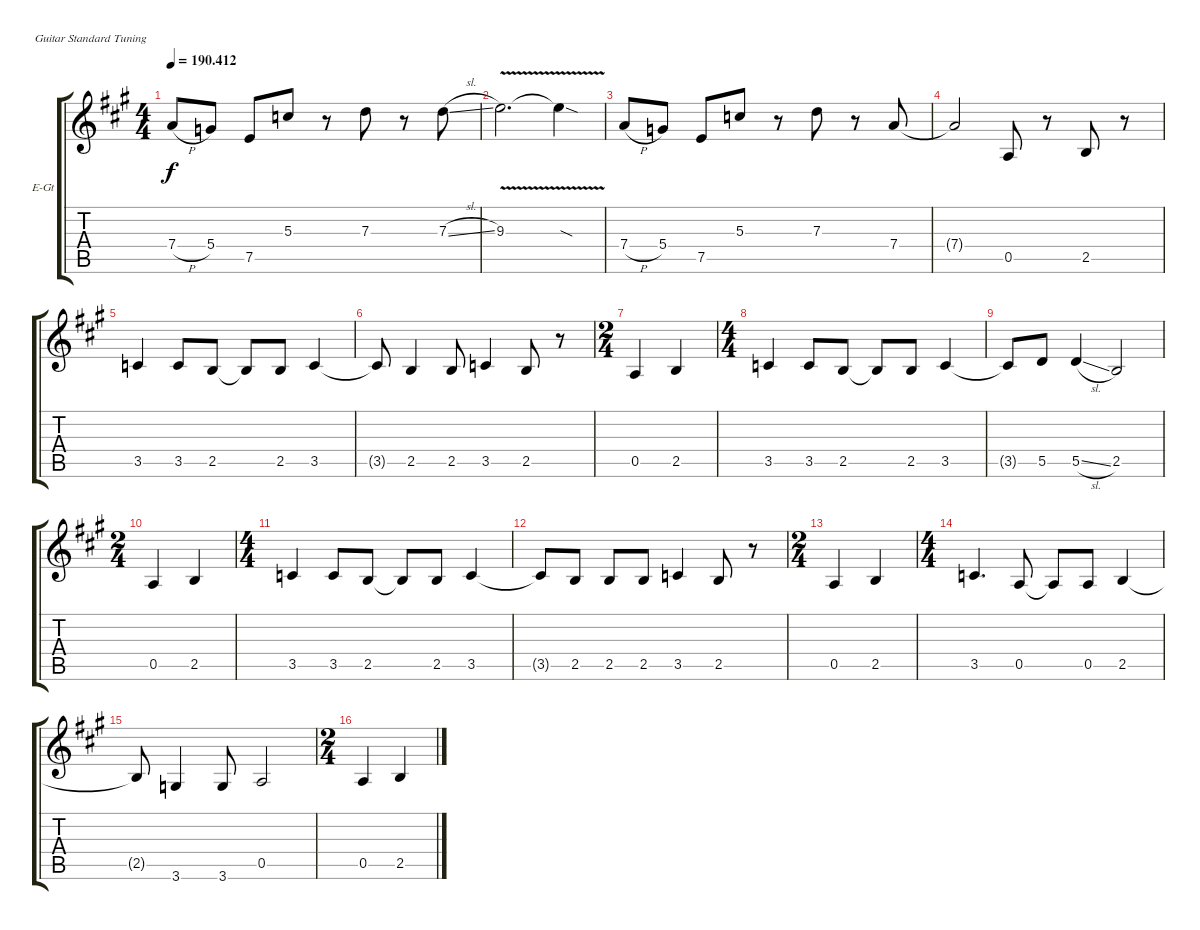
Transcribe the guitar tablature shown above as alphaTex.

\defaultSystemsLayout 4
\bracketExtendMode groupsimilarinstruments
\firstSystemTrackNameOrientation horizontal
\otherSystemsTrackNameOrientation horizontal
\track ("Gtr. 3 (elec.)" "E-Gt") {instrument electricguitarclean}
\staff {score tabs}
\tuning (E4 B3 G3 D3 A2 E2)
\ts (4 4)
\tempo
190.412
\accidentals auto
\clef g2
\ottava regular
\simile none
\ks a
7.4{h}.8{dy f} 5.4.8 7.5.8 5.3.8 r.8 7.3.8 r.8 7.3{sl}.8 |
9.3{v}.2{d} 9.3{sod t}.4 |
7.4{h}.8 5.4.8 7.5.8 5.3.8 r.8 7.3.8 r.8 7.4.8 |
7.4{t}.2 0.5.8 r.8 2.5.8 r.8 |
3.5.4 3.5.8 2.5.8 2.5{t}.8 2.5.8 3.5.4 |
3.5{t}.8 2.5.4 2.5.8 3.5.4 2.5.8 r.8 |
\ts (2 4)
0.5.4 2.5.4 |
\ts (4 4)
3.5.4 3.5.8 2.5.8 2.5{t}.8 2.5.8 3.5.4 |
3.5{t}.8 5.5.8 5.5{sl}.4 2.5.2 |
\ts (2 4)
0.5.4 2.5.4 |
\ts (4 4)
3.5.4 3.5.8 2.5.8 2.5{t}.8 2.5.8 3.5.4 |
3.5{t}.8 2.5.8 2.5.8 2.5.8 3.5.4 2.5.8 r.8 |
\ts (2 4)
0.5.4 2.5.4 |
\ts (4 4)
3.5.4{d} 0.5.8 0.5{t}.8 0.5.8 2.5.4 |
2.5{t}.8 3.6.4 3.6.8 0.5.2 |
\ts (2 4)
0.5.4 2.5.4
